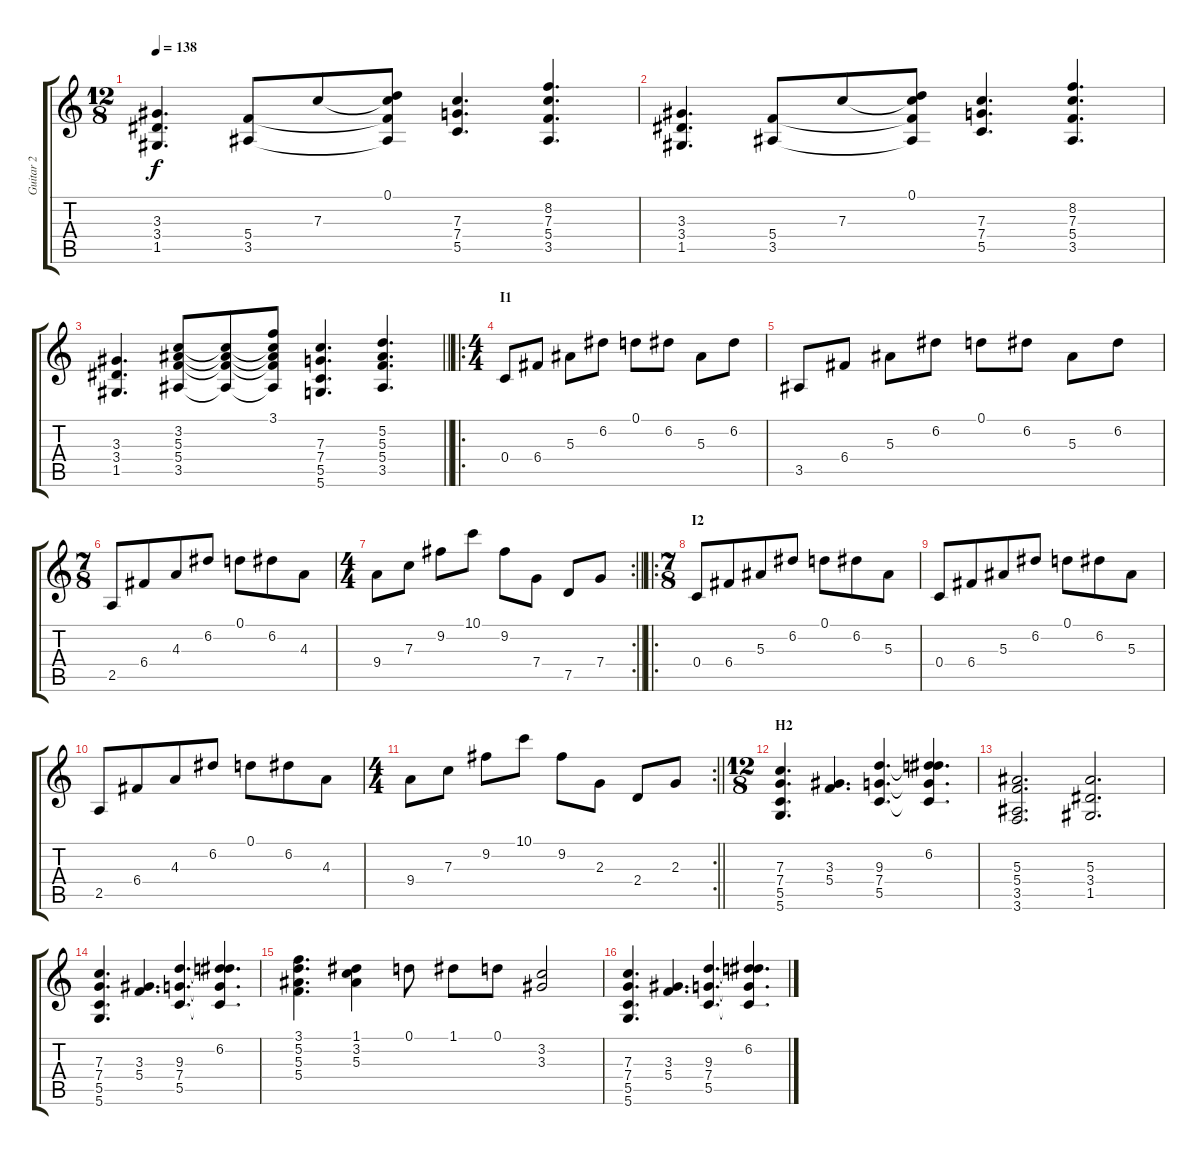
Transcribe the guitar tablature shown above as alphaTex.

\track ("Guitar 2" "Guitar 2") {instrument distortionguitar}
\staff {score tabs}
\tuning (D4 A3 F3 C3 G2 D2) {hide}
\ts (12 8)
\tempo 138
\clef g2
\ks c
(3.3 3.4 1.5).4{d dy f} (5.4 3.5).8 7.3.8 (0.1 7.3{t} 5.4{t} 3.5{t}).8 (7.3 7.4 5.5).4{d} (8.2 7.3 5.4 3.5).4{d} |
(3.3 3.4 1.5).4{d} (5.4 3.5).8 7.3.8 (0.1 7.3{t} 5.4{t} 3.5{t}).8 (7.3 7.4 5.5).4{d} (8.2 7.3 5.4 3.5).4{d} |
\barLineRight lightlight
(3.3 3.4 1.5).4{d} (3.2 5.3 5.4 3.5).8 (3.2{t} 5.3{t} 5.4{t} 3.5{t}).8 (3.1 3.2{t} 5.3{t} 5.4{t} 3.5{t}).8 (7.3 7.4 5.5 5.6).4{d} (5.2 5.3 5.4 3.5).4{d} |
\ro
\ts (4 4)
\section ("" "I1")
0.4.8 6.4.8 5.3.8 6.2.8 0.1.8 6.2.8 5.3.8 6.2.8 |
3.5.8 6.4.8 5.3.8 6.2.8 0.1.8 6.2.8 5.3.8 6.2.8 |
\ts (7 8)
2.5.8 6.4.8 4.3.8 6.2.8 0.1.8 6.2.8 4.3.8 |
\rc 2
\ts (4 4)
\barLineRight lightlight
9.4.8 7.3.8 9.2.8 10.1.8 9.2.8 7.4.8 7.5.8 7.4.8 |
\ro
\ts (7 8)
\section ("" "I2")
0.4.8 6.4.8 5.3.8 6.2.8 0.1.8 6.2.8 5.3.8 |
0.4.8 6.4.8 5.3.8 6.2.8 0.1.8 6.2.8 5.3.8 |
2.5.8 6.4.8 4.3.8 6.2.8 0.1.8 6.2.8 4.3.8 |
\rc 2
\ts (4 4)
\barLineRight lightlight
9.4.8 7.3.8 9.2.8 10.1.8 9.2.8 2.3.8 2.4.8 2.3.8 |
\ts (12 8)
\section ("" "H2")
(7.3 7.4 5.5 5.6).4{d} (3.3 5.4).4{d} (9.3 7.4 5.5).4{d} (6.2 9.3{t} 7.4{t} 5.5{t}).4{d} |
(5.3 5.4 3.5 3.6).2{d} (5.3 3.4 1.5).2{d} |
(7.3 7.4 5.5 5.6).4{d} (3.3 5.4).4{d} (9.3 7.4 5.5).4{d} (6.2 9.3{t} 7.4{t} 5.5{t}).4{d} |
(3.1 5.2 5.3 5.4).4{d} (1.1 3.2 5.3).4 0.1.8 1.1.8 0.1.8 (3.2 3.3).2 |
(7.3 7.4 5.5 5.6).4{d} (3.3 5.4).4{d} (9.3 7.4 5.5).4{d} (6.2 9.3{t} 7.4{t} 5.5{t}).4{d}
